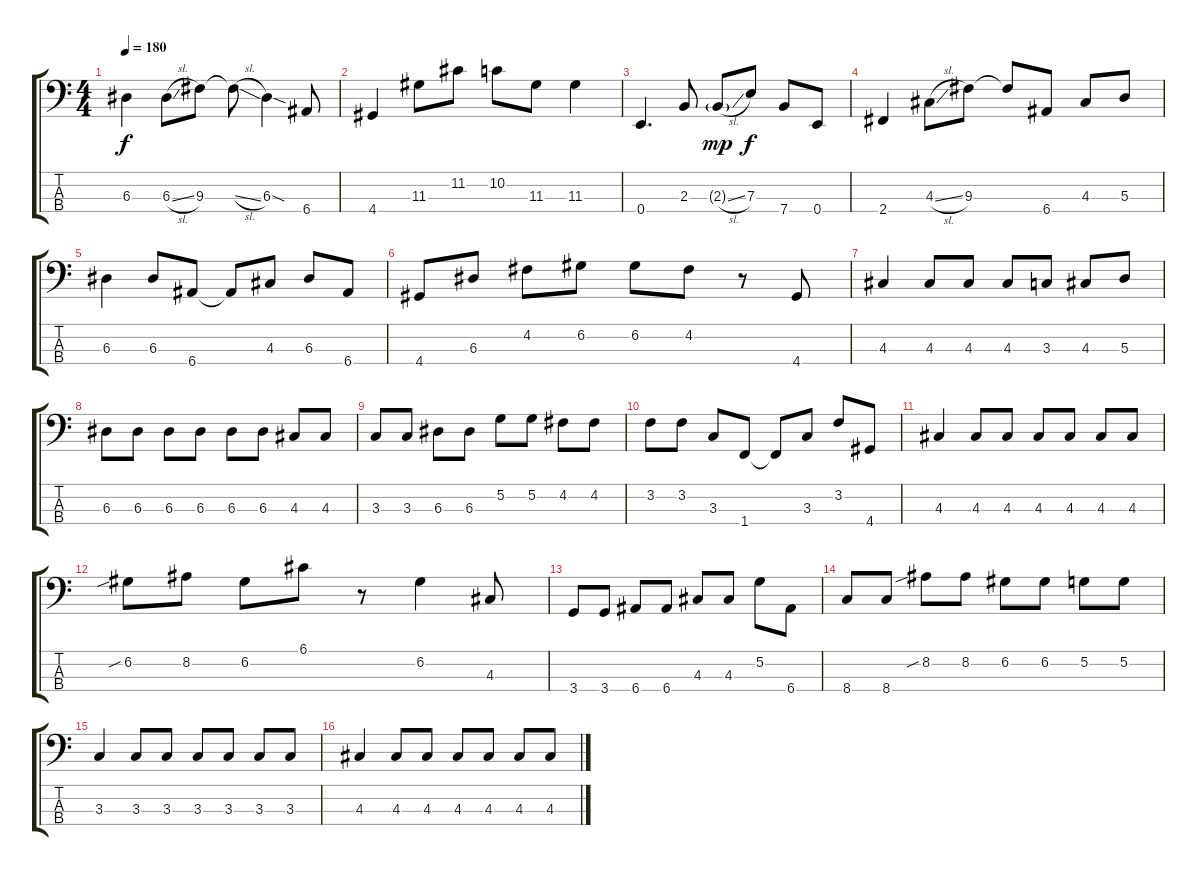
\track "" {instrument electricbassfinger}
\staff {score tabs}
\tuning (G2 D2 A1 E1) {hide}
\ts (4 4)
\tempo 180
\clef f4
\ks c
6.3.4{dy f} 6.3{sl}.8 9.3.8 9.3{sl t}.8 6.3{sod}.4 6.4.8 |
4.4.4 11.3.8 11.2.8 10.2.8 11.3.8 11.3.4 |
0.4.4{d} 2.3.8 2.3{sl g}.8{dy mp} 7.3.8{dy f} 7.4.8 0.4.8 |
2.4.4 4.3{sl}.8 9.3.8 9.3{t}.8 6.4.8 4.3.8 5.3.8 |
6.3.4 6.3.8 6.4.8 6.4{t}.8 4.3.8 6.3.8 6.4.8 |
4.4.8 6.3.8 4.2.8 6.2.8 6.2.8 4.2.8 r.8 4.4.8 |
4.3.4 4.3.8 4.3.8 4.3.8 3.3.8 4.3.8 5.3.8 |
6.3.8 6.3.8 6.3.8 6.3.8 6.3.8 6.3.8 4.3.8 4.3.8 |
3.3.8 3.3.8 6.3.8 6.3.8 5.2.8 5.2.8 4.2.8 4.2.8 |
3.2.8 3.2.8 3.3.8 1.4.8 1.4{t}.8 3.3.8 3.2.8 4.4.8 |
4.3.4 4.3.8 4.3.8 4.3.8 4.3.8 4.3.8 4.3.8 |
6.2{sib}.8 8.2.8 6.2.8 6.1.8 r.8 6.2.4 4.3.8 |
3.4.8 3.4.8 6.4.8 6.4.8 4.3.8 4.3.8 5.2.8 6.4.8 |
8.4.8 8.4.8 8.2{sib}.8 8.2.8 6.2.8 6.2.8 5.2.8 5.2.8 |
3.3.4 3.3.8 3.3.8 3.3.8 3.3.8 3.3.8 3.3.8 |
4.3.4 4.3.8 4.3.8 4.3.8 4.3.8 4.3.8 4.3.8
